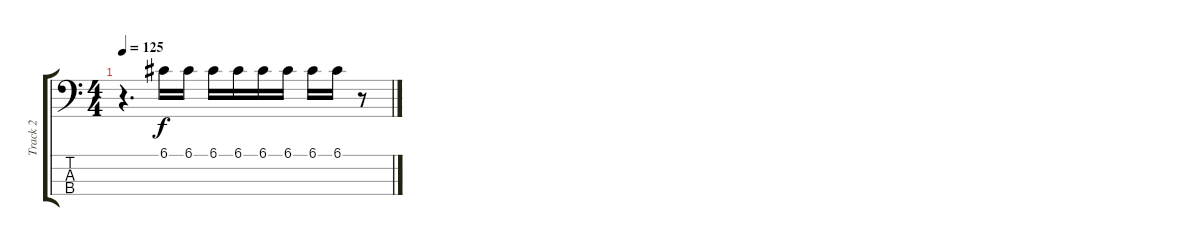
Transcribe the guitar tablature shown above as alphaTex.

\track ("Track 2" "Track 2") {instrument electricbassfinger}
\staff {score tabs}
\tuning (G2 D2 A1 E1) {hide}
\ts (4 4)
\tempo 125
\clef f4
\ks c
r.4{d dy f} 6.1.16 6.1.16 6.1.16 6.1.16 6.1.16 6.1.16 6.1.16 6.1.16 r.8
